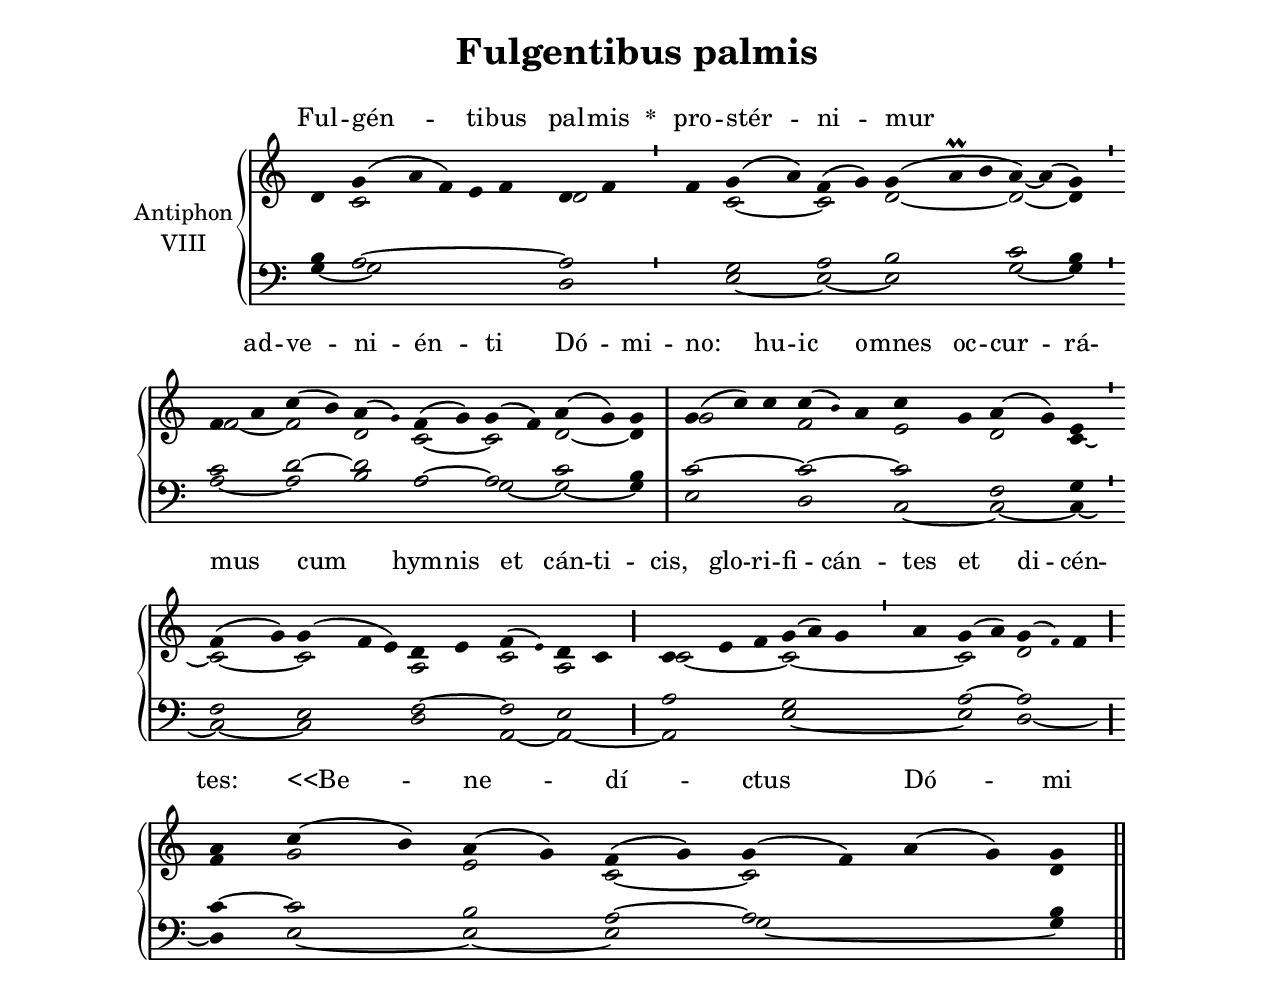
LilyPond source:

\version "2.18"
\include "gregorian.ly"
\include "noh2.ily"


%Page reference: page i.309
%(volume.page)

global = {
 \key g \mixolydian
 \cadenzaOn 
}

\header {
  title = \markup \center-column {"Fulgentibus palmis" \vspace #1 }
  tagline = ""
  composer = ""
}

\paper {
 #(include-special-characters)
  oddHeaderMarkup = \markup \fill-line {
    \line {}
    \center-column {
      \on-the-fly #first-page     " "
      \on-the-fly #not-first-page "Fulgentibus palmis"
    }
    \line { \on-the-fly #print-page-number-check-first \fromproperty #'page:page-number-string }
  }
  evenHeaderMarkup = \markup \fill-line {
    \line { \on-the-fly #print-page-number-check-first \fromproperty #'page:page-number-string }
    \center-column { "Fulgentibus palmis" }
    \line {}
  }
}

chantText = \lyricmode {
Ful -- gén -- ti -- bus pal -- mis 
\set stanza = " * " pro -- stér -- ni -- mur _ ad -- ve -- ni -- én -- ti Dó -- mi -- no: 
hu -- ic o -- mnes oc -- cur -- rá -- mus cum hym -- nis et cán -- ti -- cis, 
glo -- ri -- fi -- cán -- tes et di -- cén -- tes: 
<<Be -- ne -- dí -- ctus Dó -- mi -- nus>>. }

chantMusic = {
\tieDown   d'4 g'4 ( a'4 f'4) e'4 f'4 d'4 f'4 \divisioMinima
 f'4 g'4 ( a'4) f'4 ( g'4) g'4 ( a'\prall b'4 a'4) ~ a'4 ( g'4) \divisioMinima \forceBreak

 f'4 a'4 c''4 ( b'4) a'4 ( \once \tweak #'font-size #-4 g' ) f'4 ( g'4) g'4 ( f'4) a'4 ( g'4) g'4 \divisioMaxima
 g'4 ( c''4) c''4 c''4 ( \once \tweak #'font-size #-4 b' ) a'4 c''4 g'4 a'4 ( g'4) e'4 \divisioMinima \forceBreak

 f'4 ( g'4) g'4 ( f'4 e'4) d'4 e'4 f'4 ( \once \tweak #'font-size #-4 e' ) d'4 c'4 \divisioMaior
 c'4 e'4 f'4 g'4 ( a'4) g'4 \divisioMinima
 a'4 g'4 ( a'4) g'4 ( \once \tweak #'font-size #-4 f' ) f'4 \divisioMaior \forceBreak

 a'4 c''4 ( b'4) a'4 ( g'4) f'4 ( g'4) g'4 ( f'4) a'4 ( g'4) g'4 \finalis

}

altoMusic = {
r4 c'2*5/2 d'2 \divisioMinima
r4 c'2 ~ c'2 d'2*3/2 ~ d'2 ~ d'4 \divisioMinima
f'2 ~ f'2 d'2 c'2 ~ c'2 d'2 ~ d'4 \divisioMaxima
g'2*3/2 f'2*3/2 e'2 d'2 c'4 ~ \divisioMinima
c'2 ~ c'2*3/2 a2 c'2 a2 \divisioMaior
c'2*3/2 ~ c'2*4/2 ~ c'2 d'2*3/2 \divisioMaior
f'4 g'2 e'2 c'2 ~ c'2*4/2 d'4 \finalis
}

tenorMusic = {
b4 a2*5/2 ~ a2 \divisioMinima
r4 g2 a2 b2*3/2 c'2 b4 \divisioMinima
c'2 d'2 ~ d'2 a2 ~ a2 c'2 b4 \divisioMaxima
c'2*3/2 ~ c'2*3/2 ~ c'2 f2 g4 \divisioMinima
f2 e2*3/2 f2 ~ f2 e2 \divisioMaior
a2*3/2 g2*4/2 a2 ~ a2*3/2 \divisioMaior
c'4 ~ c'2 b2 a2 ~ a2*4/2 b4 \finalis
}

bassMusic = {
g4 ~ g2*5/2 d2 \divisioMinima
r4 e2 ~ e2 ~ e2*3/2 g2 ~ g4 \divisioMinima
a2 ~ a2 b2 a2 g2 ~ g2 ~ g4 \divisioMaxima
e2*3/2 d2*3/2 c2 ~ c2 ~ c4 ~ \divisioMinima
c2 ~ c2*3/2 d2 a,2 ~ a,2 ~ \divisioMaior
a,2*3/2 e2*4/2 ~ e2 d2*3/2 ~ \divisioMaior
d4 e2 ~ e2 ~ e2 g2*4/2 ~ g4 \finalis
}

voiceLines = {
\voiceLineStyle


}

\score{
  <<
    \new GrandStaff <<
      \set GrandStaff.autoBeaming = ##f
      \set GrandStaff.instrumentName = \markup \center-column {
        "Antiphon"
        "VIII"
      }
      \new Staff = up <<
        \new Voice = "chant" {
          \voiceOne \global \chantMusic
        }
        \new Voice {
          \voiceTwo \global \altoMusic
        }
      >>

      \new Staff = down <<
        \clef bass
        \new Voice {
          \voiceOne \global \tenorMusic
        }
        \new Voice {
          \voiceTwo \global \bassMusic
        }
	\new Voice {
        \voiceThree \global \voiceLines
        }
      >>
    >>
    \new Lyrics \lyricsto chant {
      \chantText
    }
  >>
  \layout{
  }
  \midi{
    \tempo 4 = 125
  }
}
